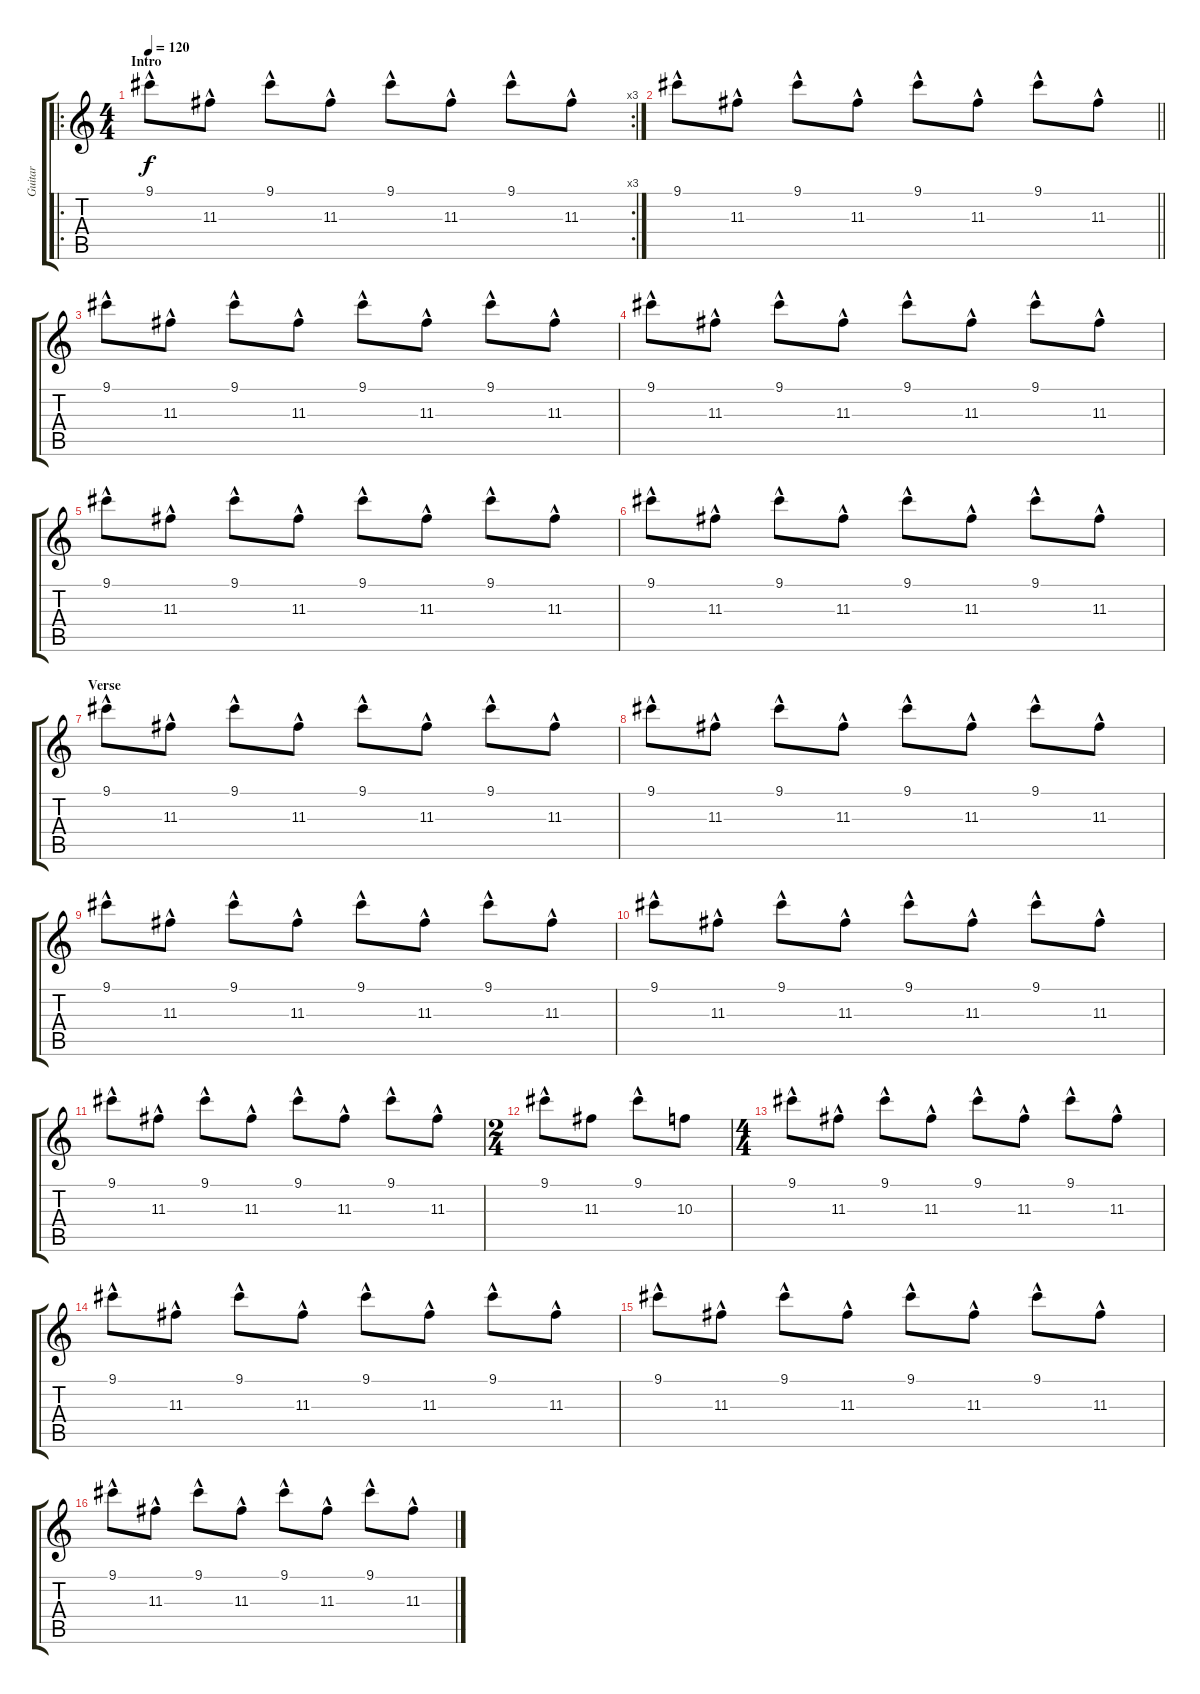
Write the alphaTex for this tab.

\track ("Guitar" "Guitar") {instrument electricguitarclean}
\staff {score tabs}
\tuning (E4 B3 G3 D3 A2 E2) {hide}
\ro
\rc 3
\ts (4 4)
\section ("" "Intro")
\tempo 120
\clef g2
\ks c
9.1{hac}.8{dy f instrument electricguitarclean} 11.3{hac}.8 9.1{hac}.8 11.3{hac}.8 9.1{hac}.8 11.3{hac}.8 9.1{hac}.8 11.3{hac}.8 |
\barLineRight lightlight
9.1{hac}.8 11.3{hac}.8 9.1{hac}.8 11.3{hac}.8 9.1{hac}.8 11.3{hac}.8 9.1{hac}.8 11.3{hac}.8 |
9.1{hac}.8 11.3{hac}.8 9.1{hac}.8 11.3{hac}.8 9.1{hac}.8 11.3{hac}.8 9.1{hac}.8 11.3{hac}.8 |
9.1{hac}.8 11.3{hac}.8 9.1{hac}.8 11.3{hac}.8 9.1{hac}.8 11.3{hac}.8 9.1{hac}.8 11.3{hac}.8 |
9.1{hac}.8 11.3{hac}.8 9.1{hac}.8 11.3{hac}.8 9.1{hac}.8 11.3{hac}.8 9.1{hac}.8 11.3{hac}.8 |
9.1{hac}.8 11.3{hac}.8 9.1{hac}.8 11.3{hac}.8 9.1{hac}.8 11.3{hac}.8 9.1{hac}.8 11.3{hac}.8 |
\section ("" "Verse")
9.1{hac}.8 11.3{hac}.8 9.1{hac}.8 11.3{hac}.8 9.1{hac}.8 11.3{hac}.8 9.1{hac}.8 11.3{hac}.8 |
9.1{hac}.8 11.3{hac}.8 9.1{hac}.8 11.3{hac}.8 9.1{hac}.8 11.3{hac}.8 9.1{hac}.8 11.3{hac}.8 |
9.1{hac}.8 11.3{hac}.8 9.1{hac}.8 11.3{hac}.8 9.1{hac}.8 11.3{hac}.8 9.1{hac}.8 11.3{hac}.8 |
9.1{hac}.8 11.3{hac}.8 9.1{hac}.8 11.3{hac}.8 9.1{hac}.8 11.3{hac}.8 9.1{hac}.8 11.3{hac}.8 |
9.1{hac}.8 11.3{hac}.8 9.1{hac}.8 11.3{hac}.8 9.1{hac}.8 11.3{hac}.8 9.1{hac}.8 11.3{hac}.8 |
\ts (2 4)
9.1{hac}.8 11.3.8 9.1{hac}.8 10.3.8 |
\ts (4 4)
9.1{hac}.8 11.3{hac}.8 9.1{hac}.8 11.3{hac}.8 9.1{hac}.8 11.3{hac}.8 9.1{hac}.8 11.3{hac}.8 |
9.1{hac}.8 11.3{hac}.8 9.1{hac}.8 11.3{hac}.8 9.1{hac}.8 11.3{hac}.8 9.1{hac}.8 11.3{hac}.8 |
9.1{hac}.8 11.3{hac}.8 9.1{hac}.8 11.3{hac}.8 9.1{hac}.8 11.3{hac}.8 9.1{hac}.8 11.3{hac}.8 |
9.1{hac}.8 11.3{hac}.8 9.1{hac}.8 11.3{hac}.8 9.1{hac}.8 11.3{hac}.8 9.1{hac}.8 11.3{hac}.8
